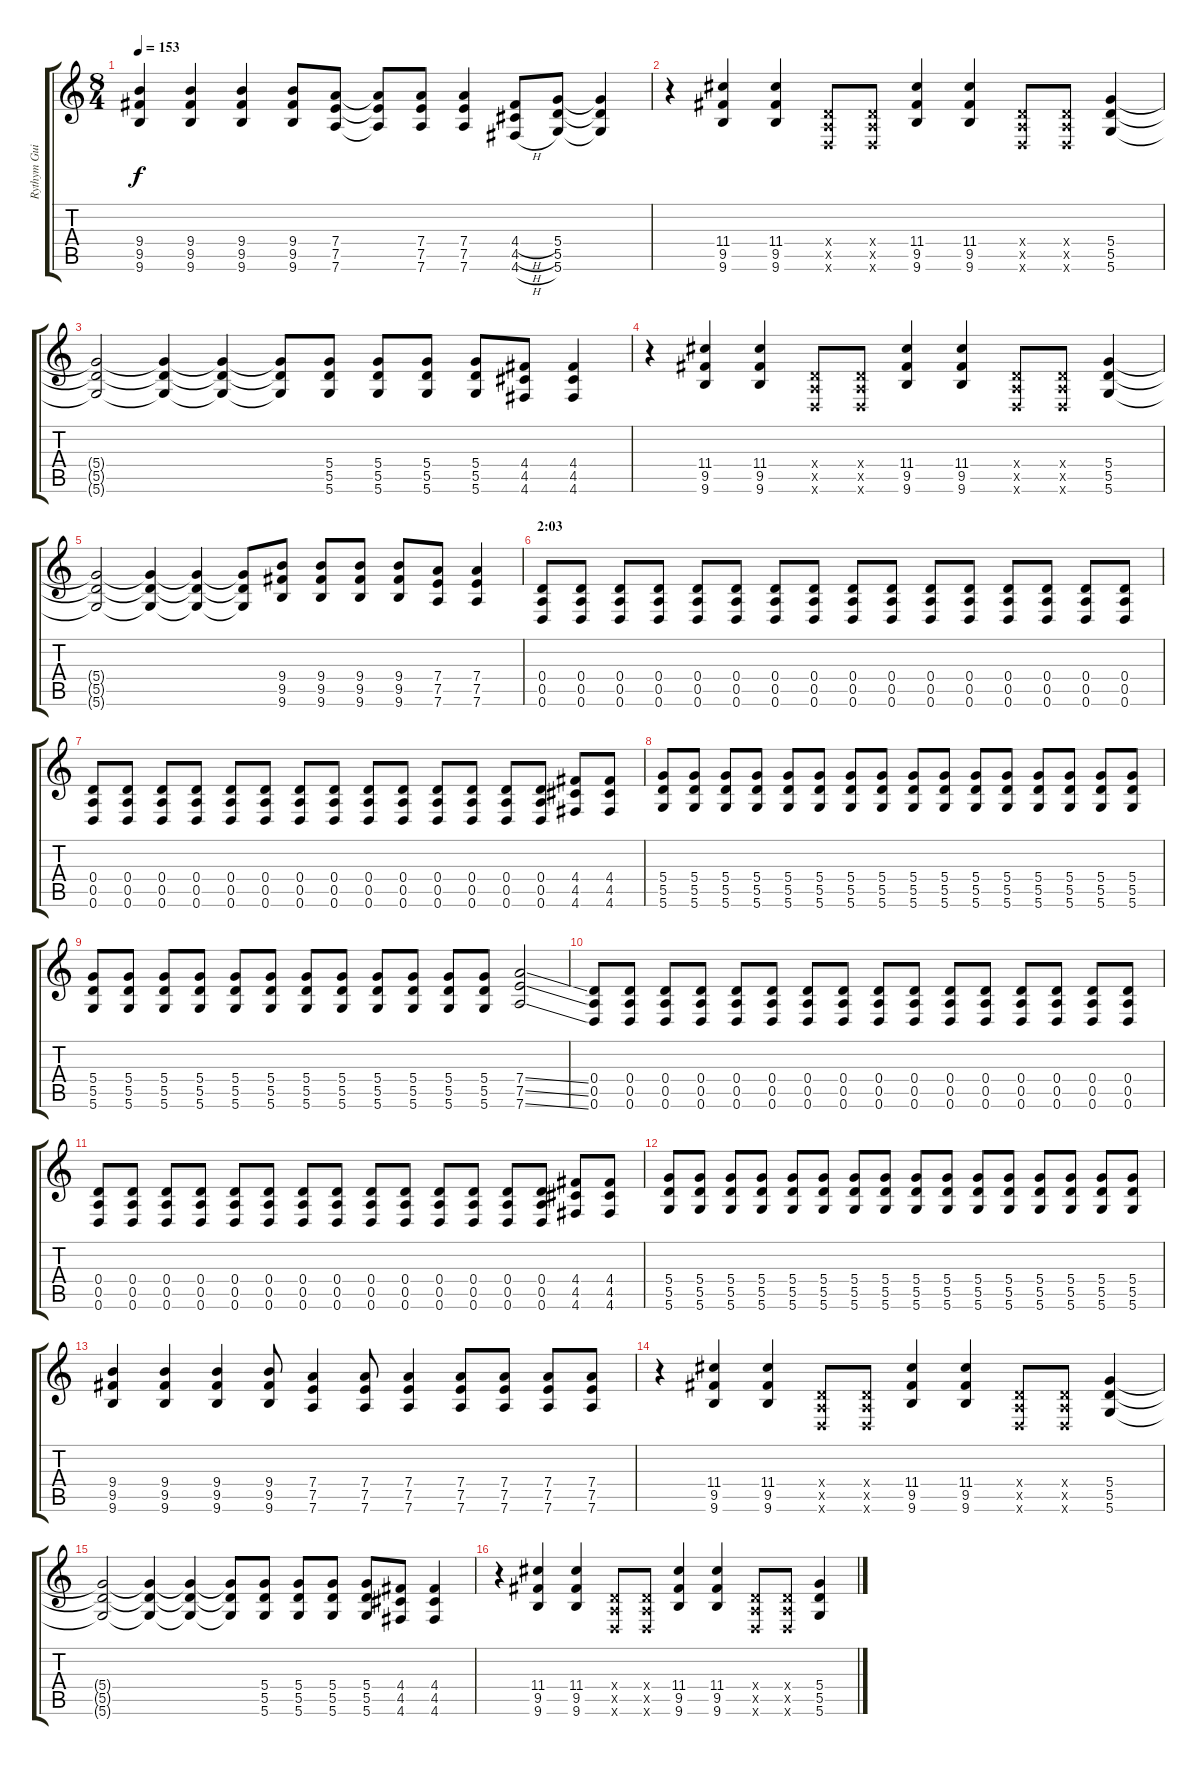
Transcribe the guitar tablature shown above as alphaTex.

\track ("Rythym Guitar" "Rythym Gui") {instrument distortionguitar}
\staff {score tabs}
\tuning (E4 B3 G3 D3 A2 D2) {hide}
\ts (8 4)
\tempo 153
\clef g2
\ks c
(9.4 9.5 9.6).4{dy f} (9.4 9.5 9.6).4 (9.4 9.5 9.6).4 (9.4 9.5 9.6).8 (7.4 7.5 7.6).8 (7.4{t} 7.5{t} 7.6{t}).8 (7.4 7.5 7.6).8 (7.4 7.5 7.6).4 (4.4{h} 4.5{h} 4.6{h}).8 (5.4 5.5 5.6).8 (5.4{t} 5.5{t} 5.6{t}).4 |
r.4 (11.4 9.5 9.6).4 (11.4 9.5 9.6).4 (0.4{x} 0.5{x} 0.6{x}).8 (0.4{x} 0.5{x} 0.6{x}).8 (11.4 9.5 9.6).4 (11.4 9.5 9.6).4 (0.4{x} 0.5{x} 0.6{x}).8 (0.4{x} 0.5{x} 0.6{x}).8 (5.4 5.5 5.6).4 |
(5.4{t} 5.5{t} 5.6{t}).2 (5.4{t} 5.5{t} 5.6{t}).4 (5.4{t} 5.5{t} 5.6{t}).4 (5.4{t} 5.5{t} 5.6{t}).8 (5.4 5.5 5.6).8 (5.4 5.5 5.6).8 (5.4 5.5 5.6).8 (5.4 5.5 5.6).8 (4.4 4.5 4.6).8 (4.4 4.5 4.6).4 |
r.4 (11.4 9.5 9.6).4 (11.4 9.5 9.6).4 (0.4{x} 0.5{x} 0.6{x}).8 (0.4{x} 0.5{x} 0.6{x}).8 (11.4 9.5 9.6).4 (11.4 9.5 9.6).4 (0.4{x} 0.5{x} 0.6{x}).8 (0.4{x} 0.5{x} 0.6{x}).8 (5.4 5.5 5.6).4 |
(5.4{t} 5.5{t} 5.6{t}).2 (5.4{t} 5.5{t} 5.6{t}).4 (5.4{t} 5.5{t} 5.6{t}).4 (5.4{t} 5.5{t} 5.6{t}).8 (9.4 9.5 9.6).8 (9.4 9.5 9.6).8 (9.4 9.5 9.6).8 (9.4 9.5 9.6).8 (7.4 7.5 7.6).8 (7.4 7.5 7.6).4 |
\section ("" "2:03")
(0.4 0.5 0.6).8{volume 10} (0.4 0.5 0.6).8 (0.4 0.5 0.6).8 (0.4 0.5 0.6).8 (0.4 0.5 0.6).8 (0.4 0.5 0.6).8 (0.4 0.5 0.6).8 (0.4 0.5 0.6).8 (0.4 0.5 0.6).8 (0.4 0.5 0.6).8 (0.4 0.5 0.6).8 (0.4 0.5 0.6).8 (0.4 0.5 0.6).8 (0.4 0.5 0.6).8 (0.4 0.5 0.6).8 (0.4 0.5 0.6).8 |
(0.4 0.5 0.6).8 (0.4 0.5 0.6).8 (0.4 0.5 0.6).8 (0.4 0.5 0.6).8 (0.4 0.5 0.6).8 (0.4 0.5 0.6).8 (0.4 0.5 0.6).8 (0.4 0.5 0.6).8 (0.4 0.5 0.6).8 (0.4 0.5 0.6).8 (0.4 0.5 0.6).8 (0.4 0.5 0.6).8 (0.4 0.5 0.6).8 (0.4 0.5 0.6).8 (4.4 4.5 4.6).8 (4.4 4.5 4.6).8 |
(5.4 5.5 5.6).8 (5.4 5.5 5.6).8 (5.4 5.5 5.6).8 (5.4 5.5 5.6).8 (5.4 5.5 5.6).8 (5.4 5.5 5.6).8 (5.4 5.5 5.6).8 (5.4 5.5 5.6).8 (5.4 5.5 5.6).8 (5.4 5.5 5.6).8 (5.4 5.5 5.6).8 (5.4 5.5 5.6).8 (5.4 5.5 5.6).8 (5.4 5.5 5.6).8 (5.4 5.5 5.6).8 (5.4 5.5 5.6).8 |
(5.4 5.5 5.6).8 (5.4 5.5 5.6).8 (5.4 5.5 5.6).8 (5.4 5.5 5.6).8 (5.4 5.5 5.6).8 (5.4 5.5 5.6).8 (5.4 5.5 5.6).8 (5.4 5.5 5.6).8 (5.4 5.5 5.6).8 (5.4 5.5 5.6).8 (5.4 5.5 5.6).8 (5.4 5.5 5.6).8 (7.4{ss} 7.5{ss} 7.6{ss}).2 |
(0.4 0.5 0.6).8 (0.4 0.5 0.6).8 (0.4 0.5 0.6).8 (0.4 0.5 0.6).8 (0.4 0.5 0.6).8 (0.4 0.5 0.6).8 (0.4 0.5 0.6).8 (0.4 0.5 0.6).8 (0.4 0.5 0.6).8 (0.4 0.5 0.6).8 (0.4 0.5 0.6).8 (0.4 0.5 0.6).8 (0.4 0.5 0.6).8 (0.4 0.5 0.6).8 (0.4 0.5 0.6).8 (0.4 0.5 0.6).8 |
(0.4 0.5 0.6).8 (0.4 0.5 0.6).8 (0.4 0.5 0.6).8 (0.4 0.5 0.6).8 (0.4 0.5 0.6).8 (0.4 0.5 0.6).8 (0.4 0.5 0.6).8 (0.4 0.5 0.6).8 (0.4 0.5 0.6).8 (0.4 0.5 0.6).8 (0.4 0.5 0.6).8 (0.4 0.5 0.6).8 (0.4 0.5 0.6).8 (0.4 0.5 0.6).8 (4.4 4.5 4.6).8 (4.4 4.5 4.6).8 |
(5.4 5.5 5.6).8 (5.4 5.5 5.6).8 (5.4 5.5 5.6).8 (5.4 5.5 5.6).8 (5.4 5.5 5.6).8 (5.4 5.5 5.6).8 (5.4 5.5 5.6).8 (5.4 5.5 5.6).8 (5.4 5.5 5.6).8 (5.4 5.5 5.6).8 (5.4 5.5 5.6).8 (5.4 5.5 5.6).8 (5.4 5.5 5.6).8 (5.4 5.5 5.6).8 (5.4 5.5 5.6).8 (5.4 5.5 5.6).8 |
(9.4 9.5 9.6).4 (9.4 9.5 9.6).4 (9.4 9.5 9.6).4 (9.4 9.5 9.6).8 (7.4 7.5 7.6).4 (7.4 7.5 7.6).8 (7.4 7.5 7.6).4 (7.4 7.5 7.6).8 (7.4 7.5 7.6).8 (7.4 7.5 7.6).8 (7.4 7.5 7.6).8 |
r.4 (11.4 9.5 9.6).4 (11.4 9.5 9.6).4 (0.4{x} 0.5{x} 0.6{x}).8 (0.4{x} 0.5{x} 0.6{x}).8 (11.4 9.5 9.6).4 (11.4 9.5 9.6).4 (0.4{x} 0.5{x} 0.6{x}).8 (0.4{x} 0.5{x} 0.6{x}).8 (5.4 5.5 5.6).4 |
(5.4{t} 5.5{t} 5.6{t}).2 (5.4{t} 5.5{t} 5.6{t}).4 (5.4{t} 5.5{t} 5.6{t}).4 (5.4{t} 5.5{t} 5.6{t}).8 (5.4 5.5 5.6).8 (5.4 5.5 5.6).8 (5.4 5.5 5.6).8 (5.4 5.5 5.6).8 (4.4 4.5 4.6).8 (4.4 4.5 4.6).4 |
r.4 (11.4 9.5 9.6).4 (11.4 9.5 9.6).4 (0.4{x} 0.5{x} 0.6{x}).8 (0.4{x} 0.5{x} 0.6{x}).8 (11.4 9.5 9.6).4 (11.4 9.5 9.6).4 (0.4{x} 0.5{x} 0.6{x}).8 (0.4{x} 0.5{x} 0.6{x}).8 (5.4 5.5 5.6).4
